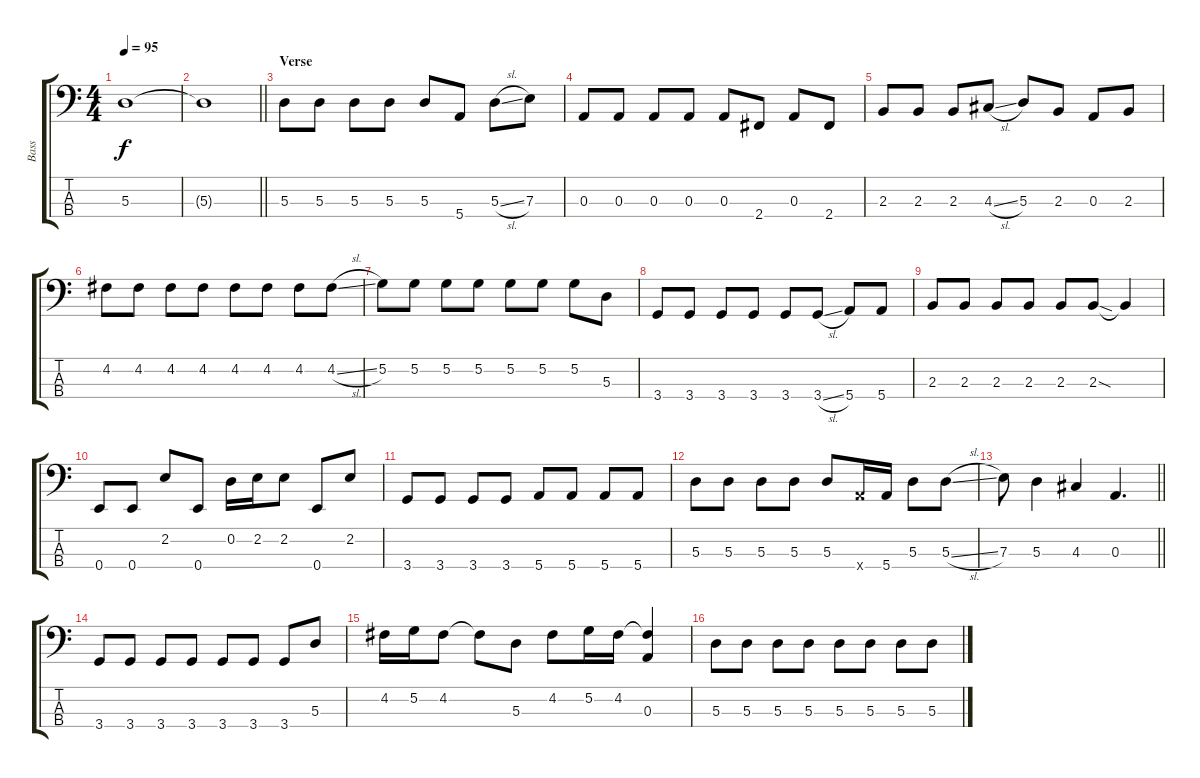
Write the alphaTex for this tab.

\track ("Bass" "Bass") {instrument electricbassfinger}
\staff {score tabs}
\tuning (G2 D2 A1 E1) {hide}
\ts (4 4)
\tempo 95
\clef f4
\ks c
5.3{t}.1{dy f} |
\barLineRight lightlight
5.3{t}.1 |
\section ("" "Verse")
5.3.8 5.3.8 5.3.8 5.3.8 5.3.8 5.4.8 5.3{sl}.8 7.3.8 |
0.3.8 0.3.8 0.3.8 0.3.8 0.3.8 2.4.8 0.3.8 2.4.8 |
2.3.8 2.3.8 2.3.8 4.3{sl}.8 5.3.8 2.3.8 0.3.8 2.3.8 |
4.2.8 4.2.8 4.2.8 4.2.8 4.2.8 4.2.8 4.2.8 4.2{sl}.8 |
5.2.8 5.2.8 5.2.8 5.2.8 5.2.8 5.2.8 5.2.8 5.3.8 |
3.4.8 3.4.8 3.4.8 3.4.8 3.4.8 3.4{sl}.8 5.4.8 5.4.8 |
2.3.8 2.3.8 2.3.8 2.3.8 2.3.8 2.3{sod}.8 2.3{t}.4 |
0.4.8 0.4.8 2.2.8 0.4.8 0.2.16 2.2.16 2.2.8 0.4.8 2.2.8 |
3.4.8 3.4.8 3.4.8 3.4.8 5.4.8 5.4.8 5.4.8 5.4.8 |
5.3.8 5.3.8 5.3.8 5.3.8 5.3.8 5.4{x}.16 5.4.16 5.3.8 5.3{sl}.8 |
\barLineRight lightlight
7.3.8 5.3.4 4.3.4 0.3.4{d} |
3.4.8 3.4.8 3.4.8 3.4.8 3.4.8 3.4.8 3.4.8 5.3.8 |
4.2.16 5.2.16 4.2.8 4.2{t}.8 5.3.8 4.2.8 5.2.16 4.2.16 (4.2{t} 0.3).4 |
5.3.8 5.3.8 5.3.8 5.3.8 5.3.8 5.3.8 5.3.8 5.3.8
